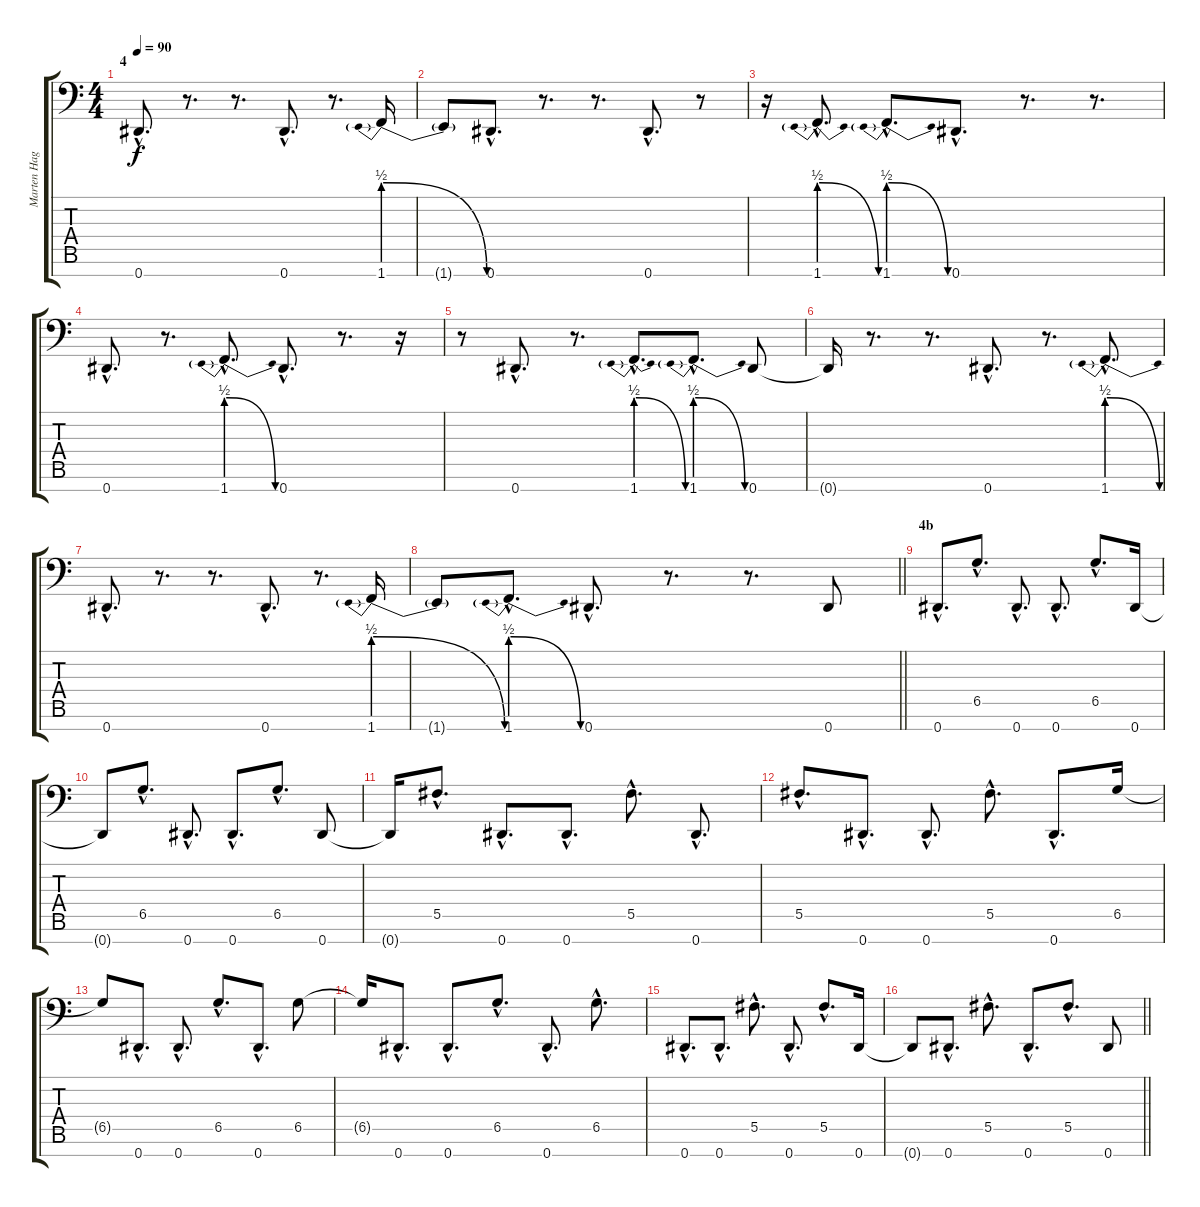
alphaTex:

\track ("Marten Hagström" "Marten Hag") {instrument distortionguitar}
\staff {score tabs}
\tuning (Ab3 E3 B2 Gb2 Db2 Ab1 Eb1) {hide}
\ts (4 4)
\section ("" "4")
\tempo 90
\clef f4
\ks c
0.7{hac}.8{d dy f} r.8{d} r.8{d} 0.7{hac}.8{d} r.8{d} 1.7{be (prebendrelease 0 2 60 0)}.16 |
1.7{t}.8 0.7{hac}.8{d} r.8{d} r.8{d} 0.7{hac}.8{d} r.8 |
r.16 1.7{be (prebendrelease 0 2 60 0) hac}.8{d} 1.7{be (prebendrelease 0 2 60 0) hac}.8{d} 0.7{hac}.8{d} r.8{d} r.8{d} |
0.7{hac}.8{d} r.8{d} 1.7{be (prebendrelease 0 2 60 0) hac}.8{d} 0.7{hac}.8{d} r.8{d} r.16 |
r.8 0.7{hac}.8{d} r.8{d} 1.7{be (prebendrelease 0 2 60 0) hac}.8{d} 1.7{be (prebendrelease 0 2 60 0) hac}.8{d} 0.7.8 |
0.7{t}.16 r.8{d} r.8{d} 0.7{hac}.8{d} r.8{d} 1.7{be (prebendrelease 0 2 60 0) hac}.8{d} |
0.7{hac}.8{d} r.8{d} r.8{d} 0.7{hac}.8{d} r.8{d} 1.7{be (prebendrelease 0 2 60 0)}.16 |
\barLineRight lightlight
1.7{t}.8 1.7{be (prebendrelease 0 2 60 0) hac}.8{d} 0.7{hac}.8{d} r.8{d} r.8{d} 0.7.8 |
\section ("" "4b")
0.7{hac}.8{d} 6.5{hac}.8{d} 0.7{hac}.8{d} 0.7{hac}.8{d} 6.5{hac}.8{d} 0.7.16 |
0.7{t}.8 6.5{hac}.8{d} 0.7{hac}.8{d} 0.7{hac}.8{d} 6.5{hac}.8{d} 0.7.8 |
0.7{t}.16 5.5{hac}.8{d} 0.7{hac}.8{d} 0.7{hac}.8{d} 5.5{hac}.8{d} 0.7{hac}.8{d} |
5.5{hac}.8{d} 0.7{hac}.8{d} 0.7{hac}.8{d} 5.5{hac}.8{d} 0.7{hac}.8{d} 6.5.16 |
6.5{t}.8 0.7{hac}.8{d} 0.7{hac}.8{d} 6.5{hac}.8{d} 0.7{hac}.8{d} 6.5.8 |
6.5{t}.16 0.7{hac}.8{d} 0.7{hac}.8{d} 6.5{hac}.8{d} 0.7{hac}.8{d} 6.5{hac}.8{d} |
0.7{hac}.8{d} 0.7{hac}.8{d} 5.5{hac}.8{d} 0.7{hac}.8{d} 5.5{hac}.8{d} 0.7.16 |
\barLineRight lightlight
0.7{t}.8 0.7{hac}.8{d} 5.5{hac}.8{d} 0.7{hac}.8{d} 5.5{hac}.8{d} 0.7.8
